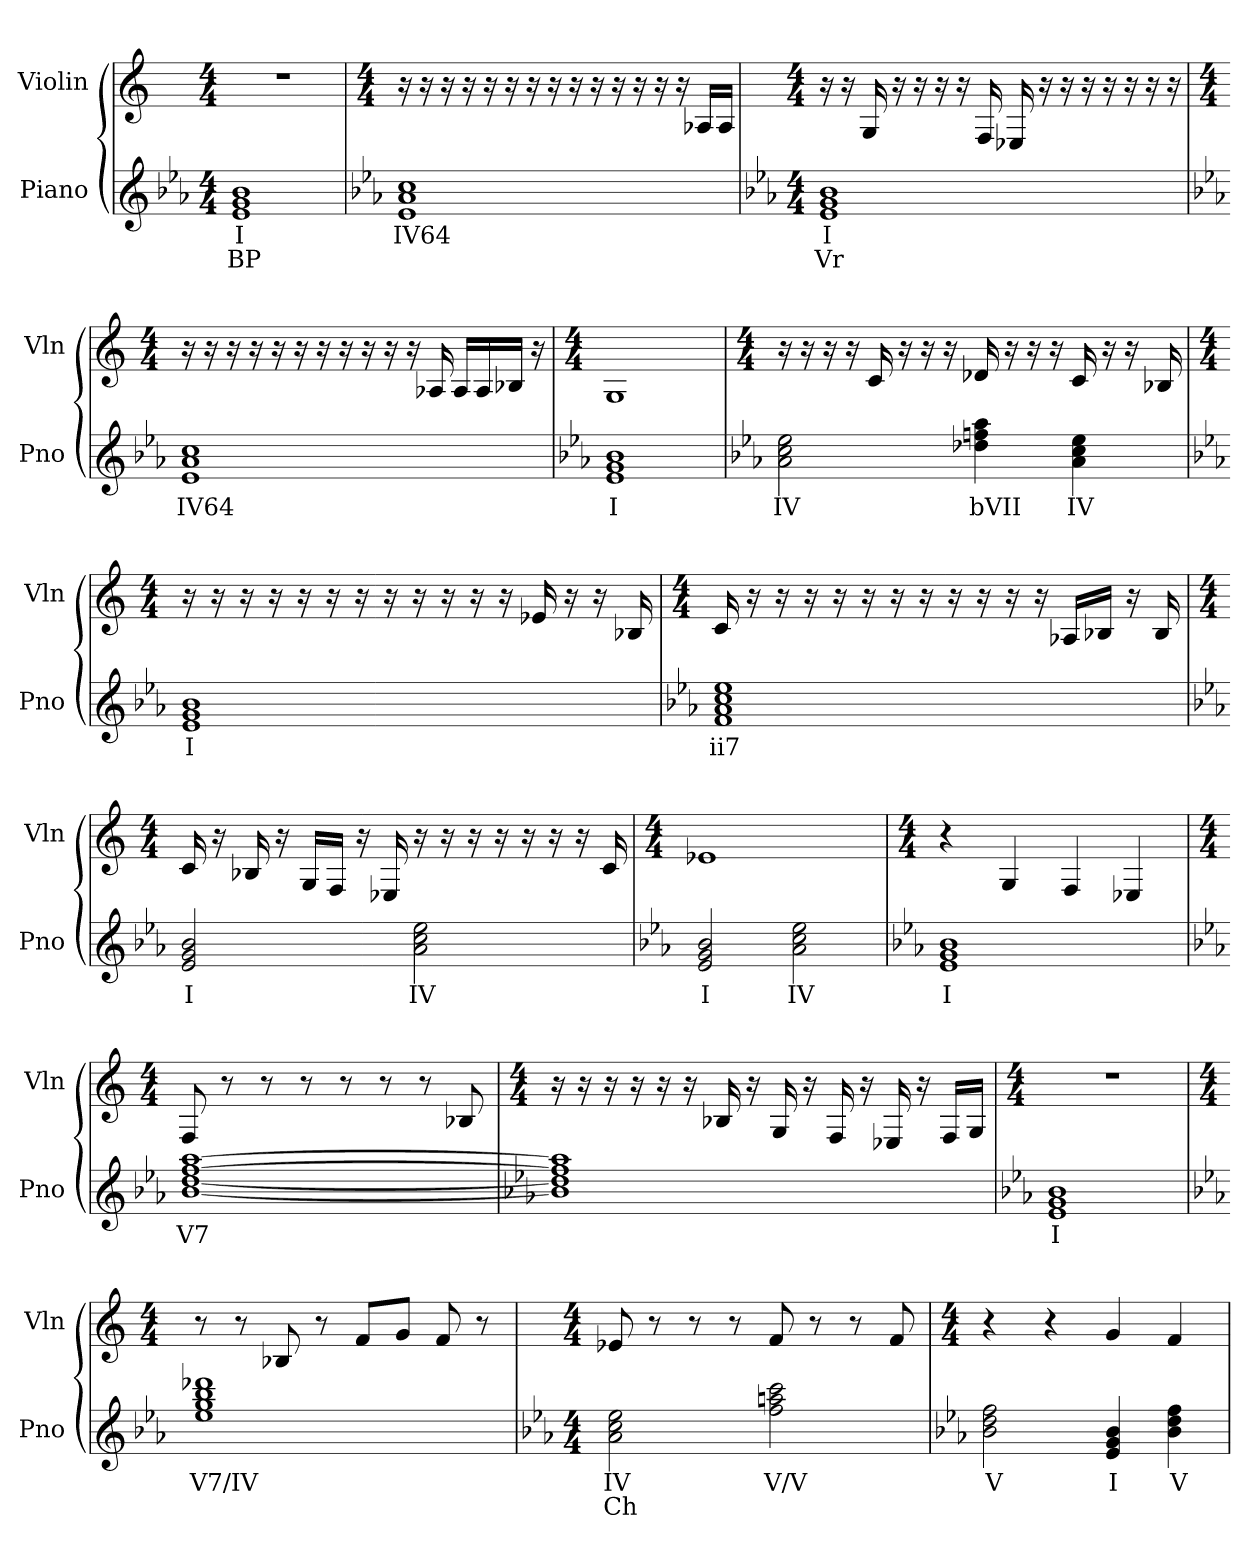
**kern	**text	**text	**kern
*part2	*part2	*part2	*part1
*staff2	*staff2	*staff2	*staff1
*I"Piano	*	*	*I"Violin
*I'Pno	*	*	*I'Vln
*k[b-e-a-]	*	*	*
*E-:	*	*	*
*M4/4	*	*	*M4/4
=	=	=	=
1e- 1g 1b-	I	BP	1r
=	=	=	=
*k[b-e-a-]	*	*	*
*E-:	*	*	*
*	*	*	*M4/4
1e- 1a- 1cc	IV64	.	16r
.	.	.	16r
.	.	.	16r
.	.	.	16r
.	.	.	16r
.	.	.	16r
.	.	.	16r
.	.	.	16r
.	.	.	16r
.	.	.	16r
.	.	.	16r
.	.	.	16r
.	.	.	16r
.	.	.	16r
.	.	.	16A-XLL
.	.	.	16A-JJ
=	=	=	=
*k[b-e-a-]	*	*	*
*E-:	*	*	*
*M4/4	*	*	*M4/4
1e- 1g 1b-	I	Vr	16r
.	.	.	16r
.	.	.	16G
.	.	.	16r
.	.	.	16r
.	.	.	16r
.	.	.	16r
.	.	.	16F
.	.	.	16E-X
.	.	.	16r
.	.	.	16r
.	.	.	16r
.	.	.	16r
.	.	.	16r
.	.	.	16r
.	.	.	16r
=	=	=	=
*k[b-e-a-]	*	*	*
*E-:	*	*	*
*	*	*	*M4/4
1e- 1a- 1cc	IV64	.	16r
.	.	.	16r
.	.	.	16r
.	.	.	16r
.	.	.	16r
.	.	.	16r
.	.	.	16r
.	.	.	16r
.	.	.	16r
.	.	.	16r
.	.	.	16r
.	.	.	16A-X
.	.	.	16A-LL
.	.	.	16A-
.	.	.	16B-XJJ
.	.	.	16r
=	=	=	=
*k[b-e-a-]	*	*	*
*E-:	*	*	*
*	*	*	*M4/4
1e- 1g 1b-	I	.	1G
=	=	=	=
*k[b-e-a-]	*	*	*
*E-:	*	*	*
*	*	*	*M4/4
2a- 2cc 2ee-	IV	.	16r
.	.	.	16r
.	.	.	16r
.	.	.	16r
.	.	.	16c
.	.	.	16r
.	.	.	16r
.	.	.	16r
4dd-X 4ffn 4aa-	bVII	.	16d-X
.	.	.	16r
.	.	.	16r
.	.	.	16r
4a- 4cc 4ee-	IV	.	16c
.	.	.	16r
.	.	.	16r
.	.	.	16B-X
=	=	=	=
*k[b-e-a-]	*	*	*
*E-:	*	*	*
*	*	*	*M4/4
1e- 1g 1b-	I	.	16r
.	.	.	16r
.	.	.	16r
.	.	.	16r
.	.	.	16r
.	.	.	16r
.	.	.	16r
.	.	.	16r
.	.	.	16r
.	.	.	16r
.	.	.	16r
.	.	.	16r
.	.	.	16e-X
.	.	.	16r
.	.	.	16r
.	.	.	16B-X
=	=	=	=
*k[b-e-a-]	*	*	*
*E-:	*	*	*
*	*	*	*M4/4
1f 1a- 1cc 1ee-	ii7	.	16c
.	.	.	16r
.	.	.	16r
.	.	.	16r
.	.	.	16r
.	.	.	16r
.	.	.	16r
.	.	.	16r
.	.	.	16r
.	.	.	16r
.	.	.	16r
.	.	.	16r
.	.	.	16A-XLL
.	.	.	16B-XJJ
.	.	.	16r
.	.	.	16B-
=	=	=	=
*k[b-e-a-]	*	*	*
*E-:	*	*	*
*	*	*	*M4/4
2e- 2g 2b-	I	.	16c
.	.	.	16r
.	.	.	16B-X
.	.	.	16r
.	.	.	16GLL
.	.	.	16FJJ
.	.	.	16r
.	.	.	16E-X
2a- 2cc 2ee-	IV	.	16r
.	.	.	16r
.	.	.	16r
.	.	.	16r
.	.	.	16r
.	.	.	16r
.	.	.	16r
.	.	.	16c
=	=	=	=
*k[b-e-a-]	*	*	*
*E-:	*	*	*
*	*	*	*M4/4
2e- 2g 2b-	I	.	1e-X
2a- 2cc 2ee-	IV	.	.
=	=	=	=
*k[b-e-a-]	*	*	*
*E-:	*	*	*
*	*	*	*M4/4
1e- 1g 1b-	I	.	4r
.	.	.	4G
.	.	.	4F
.	.	.	4E-X
=	=	=	=
*k[b-e-a-]	*	*	*
*E-:	*	*	*
*	*	*	*M4/4
[1b- [1dd [1ff [1aa-	V7	.	8F
.	.	.	8r
.	.	.	8r
.	.	.	8r
.	.	.	8r
.	.	.	8r
.	.	.	8r
.	.	.	8B-X
=	=	=	=
*k[b-e-a-]	*	*	*
*E-:	*	*	*
*	*	*	*M4/4
1b-] 1dd] 1ff] 1aa-]	.	.	16r
.	.	.	16r
.	.	.	16r
.	.	.	16r
.	.	.	16r
.	.	.	16r
.	.	.	16B-X
.	.	.	16r
.	.	.	16G
.	.	.	16r
.	.	.	16F
.	.	.	16r
.	.	.	16E-X
.	.	.	16r
.	.	.	16FLL
.	.	.	16GJJ
=	=	=	=
*k[b-e-a-]	*	*	*
*E-:	*	*	*
*	*	*	*M4/4
1e- 1g 1b-	I	.	1r
=	=	=	=
*k[b-e-a-]	*	*	*
*E-:	*	*	*
*	*	*	*M4/4
1ee- 1gg 1bb- 1ddd-X	V7/IV	.	8r
.	.	.	8r
.	.	.	8B-X
.	.	.	8r
.	.	.	8fL
.	.	.	8gJ
.	.	.	8f
.	.	.	8r
=	=	=	=
*k[b-e-a-]	*	*	*
*E-:	*	*	*
*M4/4	*	*	*M4/4
2a- 2cc 2ee-	IV	Ch	8e-X
.	.	.	8r
.	.	.	8r
.	.	.	8r
2ff 2aan 2ccc	V/V	.	8f
.	.	.	8r
.	.	.	8r
.	.	.	8f
=	=	=	=
*k[b-e-a-]	*	*	*
*E-:	*	*	*
*	*	*	*M4/4
2b- 2dd 2ff	V	.	4r
.	.	.	4r
4e- 4g 4b-	I	.	4g
4b- 4dd 4ff	V	.	4f
=	=	=	=
*-	*-	*-	*-
